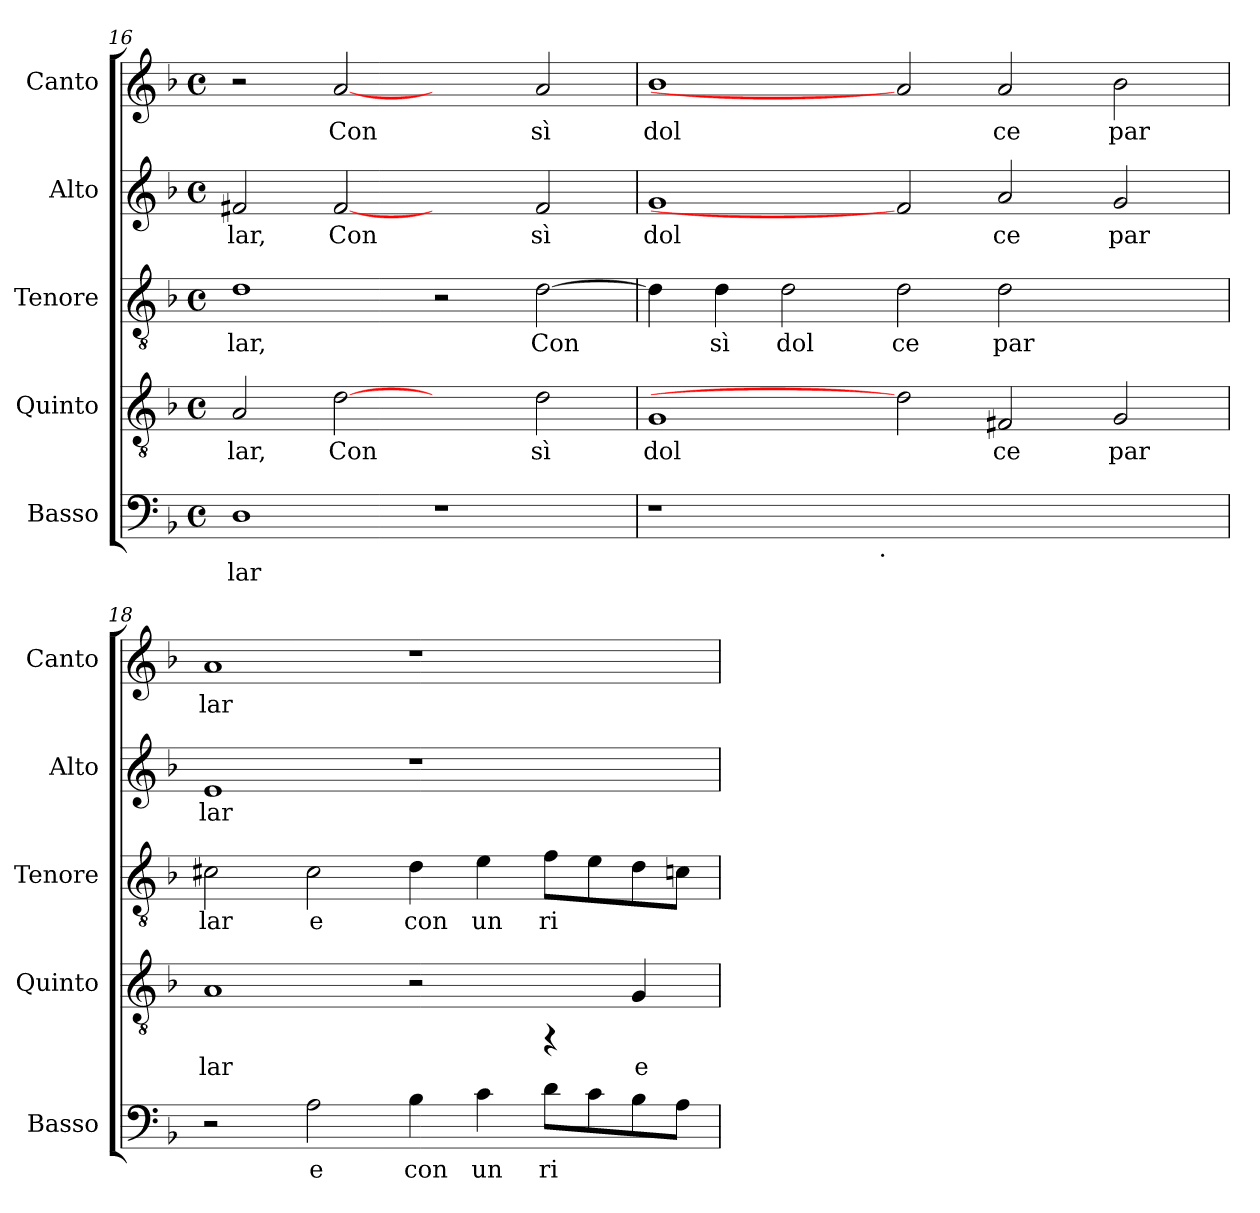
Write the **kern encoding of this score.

**kern	**text	**kern	**text	**kern	**text	**kern	**text	**kern	**text
*part5	*part5	*part4	*part4	*part3	*part3	*part2	*part2	*part1	*part1
*staff5	*staff5	*staff4	*staff4	*staff3	*staff3	*staff2	*staff2	*staff1	*staff1
*I"Basso	*	*I"Quinto	*	*I"Tenore	*	*I"Alto	*	*I"Canto	*
*I'Basso	*	*I'Quinto	*	*I'Tenore	*	*I'Alto	*	*I'Canto	*
*clefF4	*	*clefGv2	*	*clefGv2	*	*clefG2	*	*clefG2	*
*k[b-]	*	*k[b-]	*	*k[b-]	*	*k[b-]	*	*k[b-]	*
*F:	*	*F:	*	*F:	*	*F:	*	*F:	*
*M4/4	*	*M4/4	*	*M4/4	*	*M4/4	*	*M4/4	*
*met(c)	*	*met(c)	*	*met(c)	*	*met(c)	*	*met(c)	*
=16	=16	=16	=16	=16	=16	=16	=16	=16	=16
!	!LO:LY:b:cj	!	!LO:LY:b:cj	!	!LO:LY:b:cj	!	!LO:LY:b:cj	!	!
1D	lar	2A/	lar,	1d	lar,	2f#X/	lar,	2r	.
!	!	!	!LO:LY:b:cj	!	!	!	!LO:LY:b:cj	!	!LO:LY:b:cj
.	.	[2d	Con	.	.	[2f#	Con	[2a	Con
1r	.	2ryy	.	2r	.	2ryy	.	2ryy	.
!	!	!	!LO:LY:b:cj	!	!LO:LY:b:cj	!	!LO:LY:b:cj	!	!LO:LY:b:cj
.	.	2d\	sì	[>2d\	Con	2f#/	sì	2a/	sì
=17	=17	=17	=17	=17	=17	=17	=17	=17	=17
!	!	!	!LO:LY:b:cj	!	!LO:LY:b:cj	!	!LO:LY:b:cj	!	!LO:LY:b:cj
*^	*	*	*	*	*	*	*	*	*
1r	2ryy	.	1G	dol	4d\]	.	1g	dol	1b-	dol
!	!	!	!	!	!	!LO:LY:b:cj	!	!	!	!
.	.	.	.	.	4d\	sì	.	.	.	.
!	!	!	!	!	!	!LO:LY:b:cj	!	!	!	!
.	4...ryy	.	.	.	2d\	dol	.	.	.	.
!	!LO:TX:b:t=.	!	!	!	!	!	!	!	!	!
.	1ryy	.	.	.	.	.	.	.	.	.
!	!	!	!	!	!	!LO:LY:b:cj	!	!	!	!
1.ryy	.	.	2d]	.	2d\	ce	2f#]	.	2a]	.
!	!	!	!	!LO:LY:b:cj	!	!LO:LY:b:cj	!	!LO:LY:b:cj	!	!LO:LY:b:cj
.	.	.	2F#X/	ce	2d\	par	2a/	ce	2a/	ce
.	2ryy	.	.	.	.	.	.	.	.	.
!	!	!	!	!LO:LY:b:cj	!	!	!	!LO:LY:b:cj	!	!LO:LY:b:cj
.	.	.	2G/	par	2ryy	.	2g/	par	2b-\	par
.	32ryy	.	.	.	.	.	.	.	.	.
=18	=18	=18	=18	=18	=18	=18	=18	=18	=18	=18
!	!	!	!	!LO:LY:b:cj	!	!LO:LY:b:cj	!	!LO:LY:b:cj	!	!LO:LY:b:cj
*v	*v	*	*	*	*	*	*	*	*	*
2r	.	1A	lar	2c#X\	lar	1e	lar	1a	lar
!	!LO:LY:b:cj	!	!	!	!LO:LY:b:cj	!	!	!	!
2A\	e	.	.	2c#\	e	.	.	.	.
!	!LO:LY:b:cj	!	!	!	!LO:LY:b:cj	!	!	!	!
4B-\	con	2r	.	4d\	con	1r	.	1r	.
!	!LO:LY:b:cj	!	!	!	!LO:LY:b:cj	!	!	!	!
4c\	un	.	.	4e\	un	.	.	.	.
!	!LO:LY:b:cj	!	!	!	!LO:LY:b:cj	!	!	!	!
8d\L	ri	4rFF	.	8f\L	ri	.	.	.	.
!	!LO:LY:b:cj	!	!	!	!LO:LY:b:cj	!	!	!	!
8c\	.	.	.	8e\	.	.	.	.	.
!	!LO:LY:b:cj	!	!LO:LY:b:cj	!	!LO:LY:b:cj	!	!	!	!
8B-\	.	4G/	e	8d\	.	.	.	.	.
!	!LO:LY:b:cj	!	!	!	!LO:LY:b:cj	!	!	!	!
8A\J	.	.	.	8c\J	.	.	.	.	.
=	=	=	=	=	=	=	=	=	=
*-	*-	*-	*-	*-	*-	*-	*-	*-	*-
